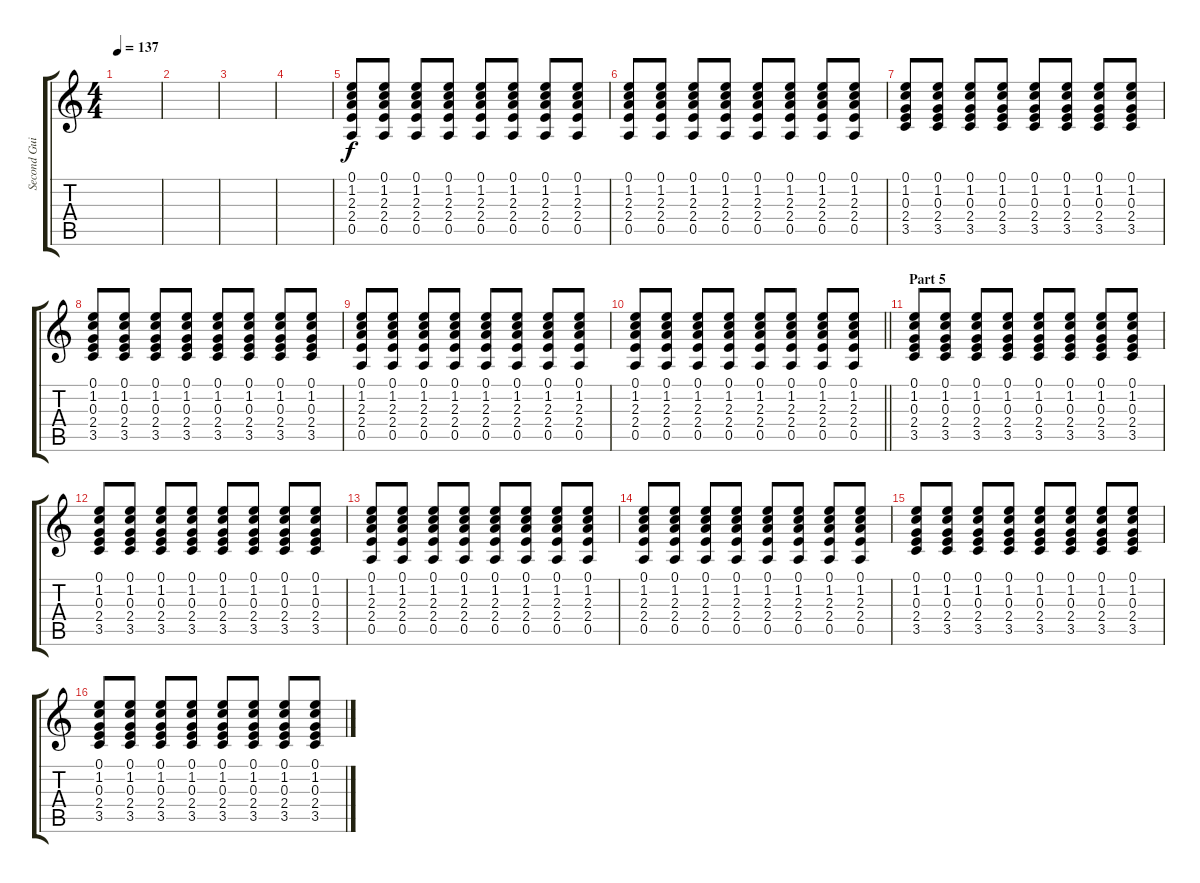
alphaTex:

\track ("Second Guitar - Simon Neil" "Second Gui") {instrument overdrivenguitar}
\staff {score tabs}
\tuning (E4 B3 G3 D3 A2 D2) {hide}
\ts (4 4)
\tempo 137
\clef g2
\ks c
|
|
|
|
(0.1 1.2 2.3 2.4 0.5).8{volume 11 balance 5} (0.1 1.2 2.3 2.4 0.5).8 (0.1 1.2 2.3 2.4 0.5).8 (0.1 1.2 2.3 2.4 0.5).8 (0.1 1.2 2.3 2.4 0.5).8 (0.1 1.2 2.3 2.4 0.5).8 (0.1 1.2 2.3 2.4 0.5).8 (0.1 1.2 2.3 2.4 0.5).8 |
(0.1 1.2 2.3 2.4 0.5).8 (0.1 1.2 2.3 2.4 0.5).8 (0.1 1.2 2.3 2.4 0.5).8 (0.1 1.2 2.3 2.4 0.5).8 (0.1 1.2 2.3 2.4 0.5).8 (0.1 1.2 2.3 2.4 0.5).8 (0.1 1.2 2.3 2.4 0.5).8 (0.1 1.2 2.3 2.4 0.5).8 |
(0.1 1.2 0.3 2.4 3.5).8 (0.1 1.2 0.3 2.4 3.5).8 (0.1 1.2 0.3 2.4 3.5).8 (0.1 1.2 0.3 2.4 3.5).8 (0.1 1.2 0.3 2.4 3.5).8 (0.1 1.2 0.3 2.4 3.5).8 (0.1 1.2 0.3 2.4 3.5).8 (0.1 1.2 0.3 2.4 3.5).8 |
(0.1 1.2 0.3 2.4 3.5).8 (0.1 1.2 0.3 2.4 3.5).8 (0.1 1.2 0.3 2.4 3.5).8 (0.1 1.2 0.3 2.4 3.5).8 (0.1 1.2 0.3 2.4 3.5).8 (0.1 1.2 0.3 2.4 3.5).8 (0.1 1.2 0.3 2.4 3.5).8 (0.1 1.2 0.3 2.4 3.5).8 |
(0.1 1.2 2.3 2.4 0.5).8 (0.1 1.2 2.3 2.4 0.5).8 (0.1 1.2 2.3 2.4 0.5).8 (0.1 1.2 2.3 2.4 0.5).8 (0.1 1.2 2.3 2.4 0.5).8 (0.1 1.2 2.3 2.4 0.5).8 (0.1 1.2 2.3 2.4 0.5).8 (0.1 1.2 2.3 2.4 0.5).8 |
\barLineRight lightlight
(0.1 1.2 2.3 2.4 0.5).8 (0.1 1.2 2.3 2.4 0.5).8 (0.1 1.2 2.3 2.4 0.5).8 (0.1 1.2 2.3 2.4 0.5).8 (0.1 1.2 2.3 2.4 0.5).8 (0.1 1.2 2.3 2.4 0.5).8 (0.1 1.2 2.3 2.4 0.5).8 (0.1 1.2 2.3 2.4 0.5).8 |
\section ("" "Part 5")
(0.1 1.2 0.3 2.4 3.5).8 (0.1 1.2 0.3 2.4 3.5).8 (0.1 1.2 0.3 2.4 3.5).8 (0.1 1.2 0.3 2.4 3.5).8 (0.1 1.2 0.3 2.4 3.5).8 (0.1 1.2 0.3 2.4 3.5).8 (0.1 1.2 0.3 2.4 3.5).8 (0.1 1.2 0.3 2.4 3.5).8 |
(0.1 1.2 0.3 2.4 3.5).8 (0.1 1.2 0.3 2.4 3.5).8 (0.1 1.2 0.3 2.4 3.5).8 (0.1 1.2 0.3 2.4 3.5).8 (0.1 1.2 0.3 2.4 3.5).8 (0.1 1.2 0.3 2.4 3.5).8 (0.1 1.2 0.3 2.4 3.5).8 (0.1 1.2 0.3 2.4 3.5).8 |
(0.1 1.2 2.3 2.4 0.5).8 (0.1 1.2 2.3 2.4 0.5).8 (0.1 1.2 2.3 2.4 0.5).8 (0.1 1.2 2.3 2.4 0.5).8 (0.1 1.2 2.3 2.4 0.5).8 (0.1 1.2 2.3 2.4 0.5).8 (0.1 1.2 2.3 2.4 0.5).8 (0.1 1.2 2.3 2.4 0.5).8 |
(0.1 1.2 2.3 2.4 0.5).8 (0.1 1.2 2.3 2.4 0.5).8 (0.1 1.2 2.3 2.4 0.5).8 (0.1 1.2 2.3 2.4 0.5).8 (0.1 1.2 2.3 2.4 0.5).8 (0.1 1.2 2.3 2.4 0.5).8 (0.1 1.2 2.3 2.4 0.5).8 (0.1 1.2 2.3 2.4 0.5).8 |
(0.1 1.2 0.3 2.4 3.5).8 (0.1 1.2 0.3 2.4 3.5).8 (0.1 1.2 0.3 2.4 3.5).8 (0.1 1.2 0.3 2.4 3.5).8 (0.1 1.2 0.3 2.4 3.5).8 (0.1 1.2 0.3 2.4 3.5).8 (0.1 1.2 0.3 2.4 3.5).8 (0.1 1.2 0.3 2.4 3.5).8 |
(0.1 1.2 0.3 2.4 3.5).8 (0.1 1.2 0.3 2.4 3.5).8 (0.1 1.2 0.3 2.4 3.5).8 (0.1 1.2 0.3 2.4 3.5).8 (0.1 1.2 0.3 2.4 3.5).8 (0.1 1.2 0.3 2.4 3.5).8 (0.1 1.2 0.3 2.4 3.5).8 (0.1 1.2 0.3 2.4 3.5).8
